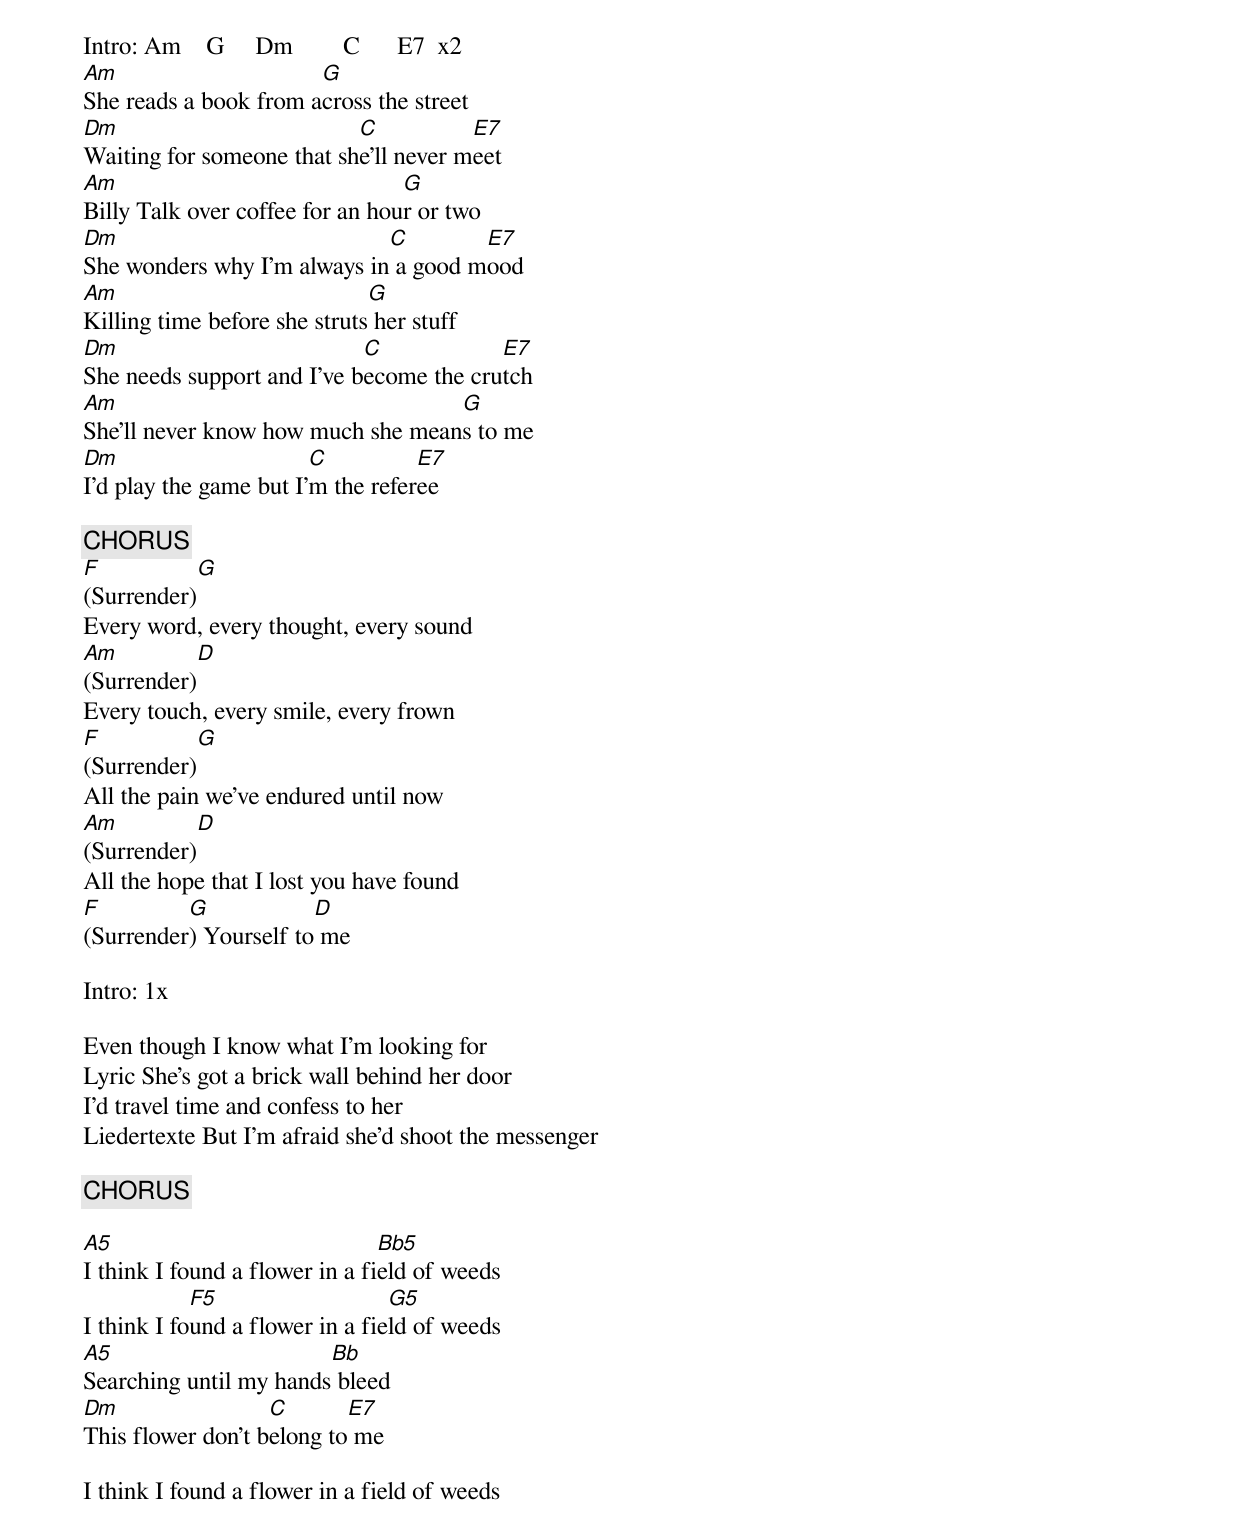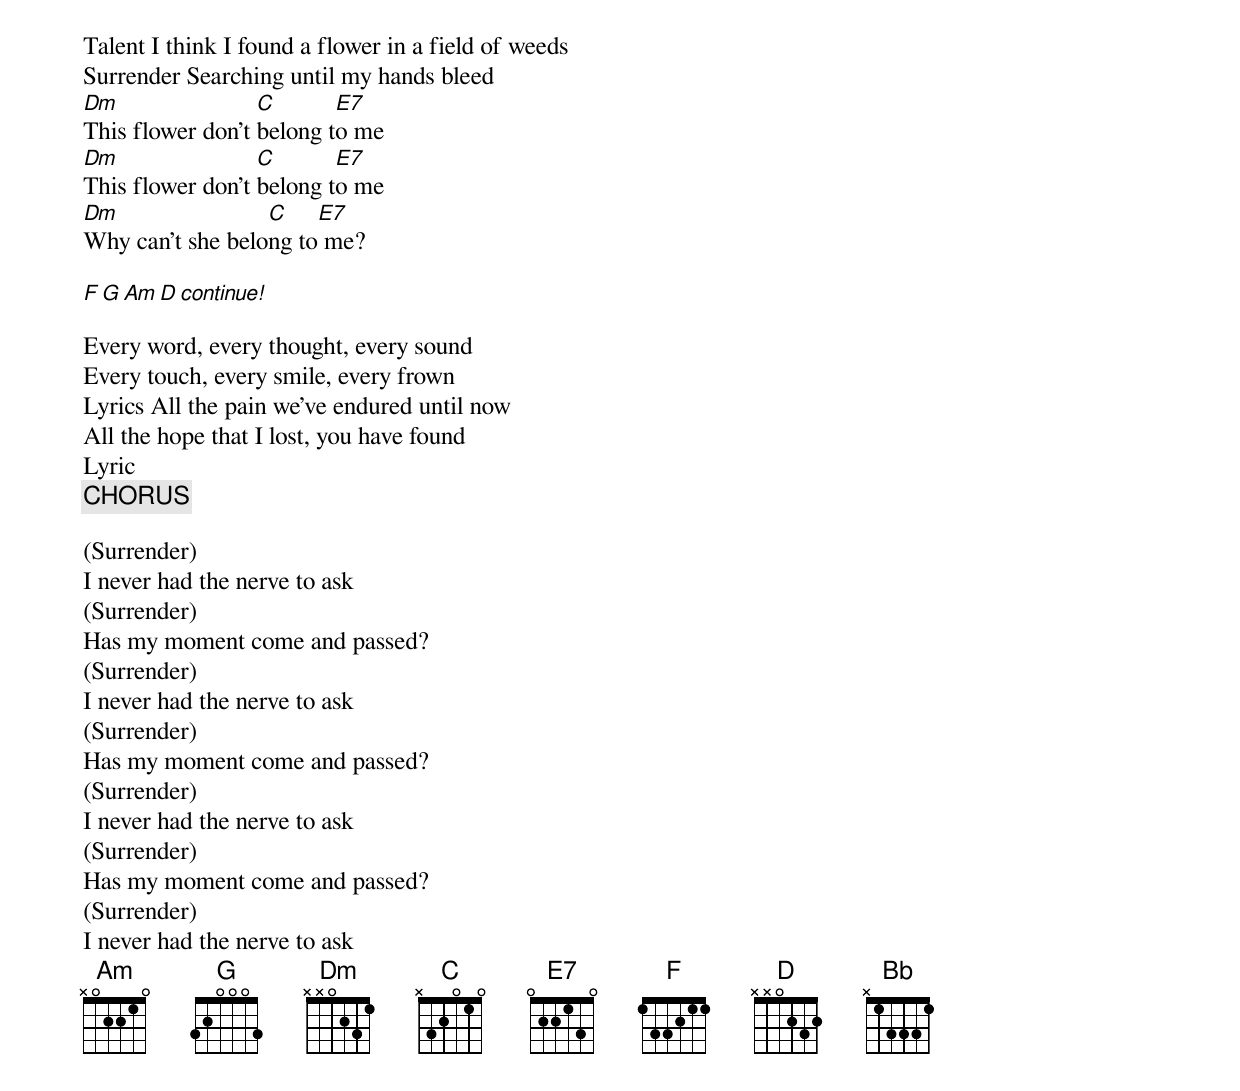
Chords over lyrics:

Intro: Am    G     Dm        C      E7  x2
Am                     G
She reads a book from across the street
Dm                         C           E7
Waiting for someone that she'll never meet
Am                               G
Billy Talk over coffee for an hour or two
Dm                           C        E7
She wonders why I'm always in a good mood
Am                            G
Killing time before she struts her stuff
Dm                          C            E7
She needs support and I've become the crutch
Am                                 G
She'll never know how much she means to me
Dm                      C          E7
I'd play the game but I'm the referee

[CHORUS]
F                         G
(Surrender)
Every word, every thought, every sound
Am                        D
(Surrender)
Every touch, every smile, every frown
F                         G
(Surrender)
All the pain we've endured until now
Am                         D
(Surrender)
All the hope that I lost you have found
F         G            D
(Surrender) Yourself to me

Intro: 1x

Even though I know what I'm looking for
Lyric She's got a brick wall behind her door
I'd travel time and confess to her
Liedertexte But I'm afraid she'd shoot the messenger

[CHORUS]

A5                              Bb5
I think I found a flower in a field of weeds
            F5                   G5
I think I found a flower in a field of weeds
A5                      Bb
Searching until my hands bleed
Dm                 C       E7
This flower don't belong to me

I think I found a flower in a field of weeds
Talent I think I found a flower in a field of weeds
Surrender Searching until my hands bleed
Dm                C       E7
This flower don't belong to me
Dm                C       E7
This flower don't belong to me
Dm                C    E7
Why can't she belong to me?

F      G       Am       D    continue!

Every word, every thought, every sound
Every touch, every smile, every frown
Lyrics All the pain we've endured until now
All the hope that I lost, you have found
Lyric
[CHORUS]

(Surrender)
I never had the nerve to ask
(Surrender)
Has my moment come and passed?
(Surrender)
I never had the nerve to ask
(Surrender)
Has my moment come and passed?
(Surrender)
I never had the nerve to ask
(Surrender)
Has my moment come and passed?
(Surrender)
I never had the nerve to ask
